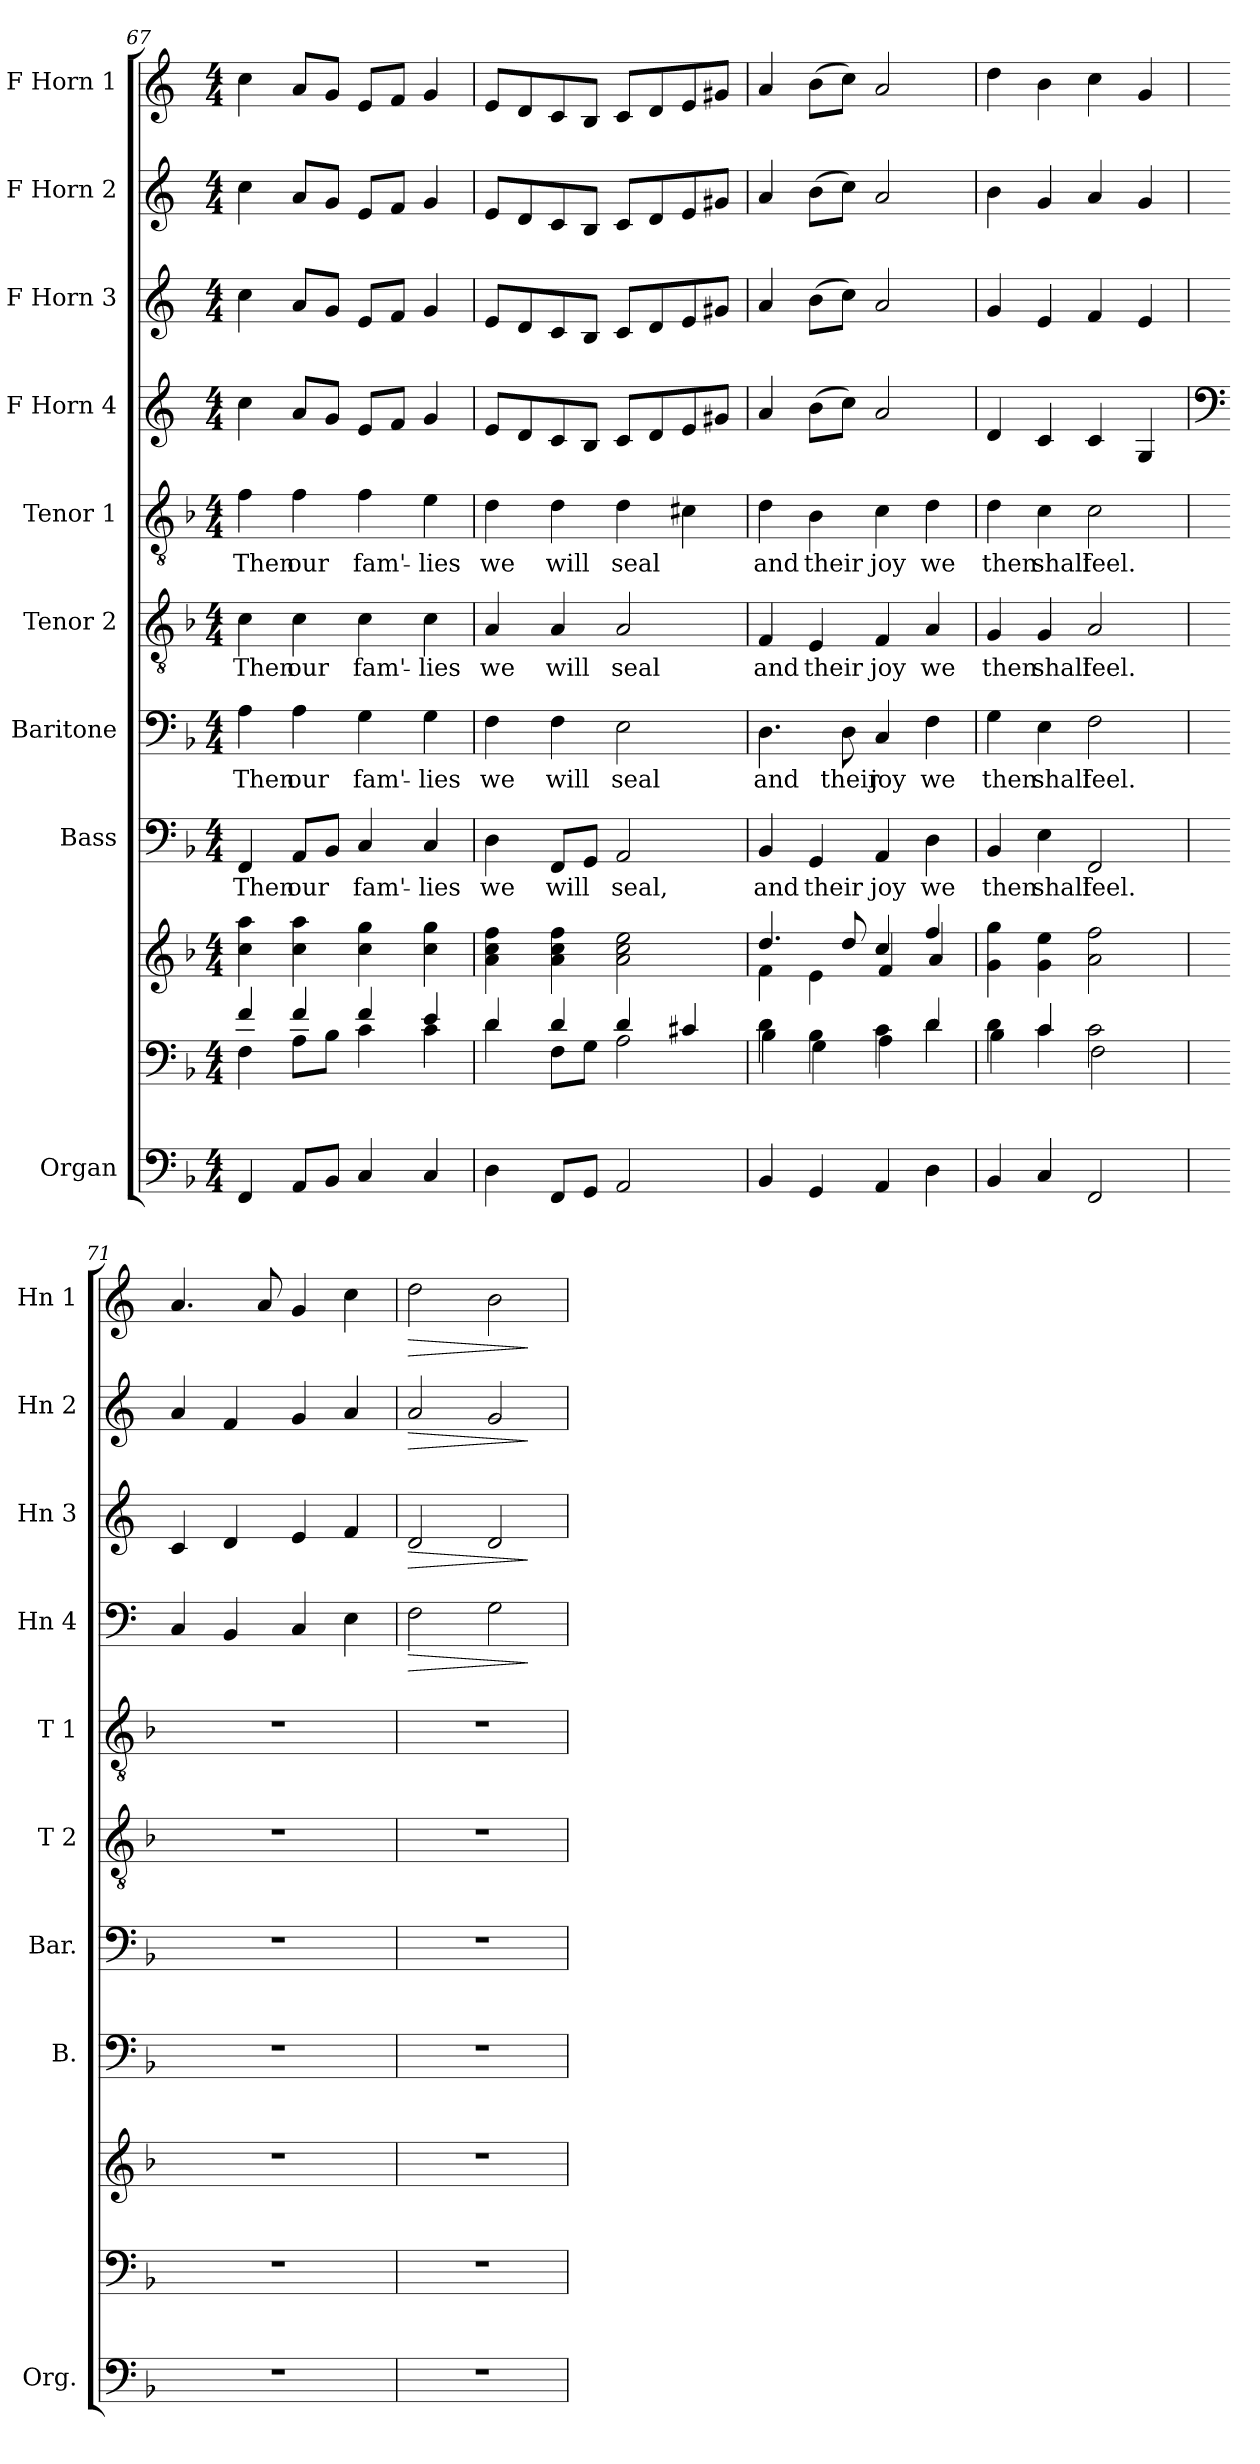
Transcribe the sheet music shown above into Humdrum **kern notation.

**kern	**kern	**kern	**kern	**text	**kern	**text	**kern	**text	**kern	**text	**kern	**dynam	**kern	**dynam	**kern	**dynam	**kern	**dynam
*part9	*part9	*part9	*part8	*part8	*part7	*part7	*part6	*part6	*part5	*part5	*part4	*part4	*part3	*part3	*part2	*part2	*part1	*part1
*staff11	*staff10	*staff9	*staff8	*staff8	*staff7	*staff7	*staff6	*staff6	*staff5	*staff5	*staff4	*staff4	*staff3	*staff3	*staff2	*staff2	*staff1	*staff1
*I"Organ	*	*	*I"Bass	*	*I"Baritone	*	*I"Tenor 2	*	*I"Tenor 1	*	*I"F Horn 4	*	*I"F Horn 3	*	*I"F Horn 2	*	*I"F Horn 1	*
*I'Org.	*	*	*I'B.	*	*I'Bar.	*	*I'T 2	*	*I'T 1	*	*I'Hn 4	*	*I'Hn 3	*	*I'Hn 2	*	*I'Hn 1	*
*clefF4	*clefF4	*clefG2	*clefF4	*	*clefF4	*	*clefGv2	*	*clefGv2	*	*clefG2	*	*clefG2	*	*clefG2	*	*clefG2	*
*	*	*	*	*	*	*	*	*	*	*	*ITrd4c7	*	*ITrd4c7	*	*ITrd4c7	*	*ITrd4c7	*
*k[b-]	*k[b-]	*k[b-]	*k[b-]	*	*k[b-]	*	*k[b-]	*	*k[b-]	*	*k[b-]	*	*k[b-]	*	*k[b-]	*	*k[b-]	*
*M4/4	*M4/4	*M4/4	*M4/4	*	*M4/4	*	*M4/4	*	*M4/4	*	*M4/4	*	*M4/4	*	*M4/4	*	*M4/4	*
=67	=67	=67	=67	=67	=67	=67	=67	=67	=67	=67	=67	=67	=67	=67	=67	=67	=67	=67
*	*^	*	*	*	*	*	*	*	*	*	*	*	*	*	*	*	*	*
!	!	!	!	!	!LO:LY:b	!	!LO:LY:b	!	!LO:LY:b	!	!LO:LY:b	!	!	!	!	!	!	!	!
4FF/	4f/	4F\	4cc\ 4aa\	4FF/	Then	4A\	Then	4c\	Then	4f\	Then	4f\	.	4f\	.	4f\	.	4f\	.
!	!	!	!	!	!LO:LY:b	!	!LO:LY:b	!	!LO:LY:b	!	!LO:LY:b	!	!	!	!	!	!	!	!
8AA/L	4f/	8A\L	4cc\ 4aa\	8AA/L	our	4A\	our	4c\	our	4f\	our	8d/L	.	8d/L	.	8d/L	.	8d/L	.
8BB-/J	.	8B-\J	.	8BB-/J	.	.	.	.	.	.	.	8c/J	.	8c/J	.	8c/J	.	8c/J	.
!	!	!	!	!	!LO:LY:b	!	!LO:LY:b	!	!LO:LY:b	!	!LO:LY:b	!	!	!	!	!	!	!	!
4C/	4f/	4c\	4cc\ 4gg\	4C/	fam'-	4G\	fam'-	4c\	fam'-	4f\	fam'-	8A/L	.	8A/L	.	8A/L	.	8A/L	.
.	.	.	.	.	.	.	.	.	.	.	.	8B-/J	.	8B-/J	.	8B-/J	.	8B-/J	.
!	!	!	!	!	!LO:LY:b	!	!LO:LY:b	!	!LO:LY:b	!	!LO:LY:b	!	!	!	!	!	!	!	!
4C/	4e/	4c\	4cc\ 4gg\	4C/	-lies	4G\	-lies	4c\	-lies	4e\	-lies	4c/	.	4c/	.	4c/	.	4c/	.
=68	=68	=68	=68	=68	=68	=68	=68	=68	=68	=68	=68	=68	=68	=68	=68	=68	=68	=68	=68
!	!	!	!	!	!LO:LY:b	!	!LO:LY:b	!	!LO:LY:b	!	!LO:LY:b	!	!	!	!	!	!	!	!
4D\	4d/	4d\	4a\ 4cc\ 4ff\	4D\	we	4F\	we	4A/	we	4d\	we	8A/L	.	8A/L	.	8A/L	.	8A/L	.
.	.	.	.	.	.	.	.	.	.	.	.	8G/	.	8G/	.	8G/	.	8G/	.
!	!	!	!	!	!LO:LY:b	!	!LO:LY:b	!	!LO:LY:b	!	!LO:LY:b	!	!	!	!	!	!	!	!
8FF/L	4d/	8F\L	4a\ 4cc\ 4ff\	8FF/L	will	4F\	will	4A/	will	4d\	will	8F/	.	8F/	.	8F/	.	8F/	.
8GG/J	.	8G\J	.	8GG/J	.	.	.	.	.	.	.	8E/J	.	8E/J	.	8E/J	.	8E/J	.
!	!	!	!	!	!LO:LY:b	!	!LO:LY:b	!	!LO:LY:b	!	!LO:LY:b	!	!	!	!	!	!	!	!
2AA/	4d/	2A\	2a\ 2cc\ 2ee\	2AA/	seal,	2E\	seal	2A/	seal	4d\	seal	8F/L	.	8F/L	.	8F/L	.	8F/L	.
.	.	.	.	.	.	.	.	.	.	.	.	8G/	.	8G/	.	8G/	.	8G/	.
.	4c#X/	.	.	.	.	.	.	.	.	4c#X\	.	8A/	.	8A/	.	8A/	.	8A/	.
.	.	.	.	.	.	.	.	.	.	.	.	8c#X/J	.	8c#X/J	.	8c#X/J	.	8c#X/J	.
!!LO:PB:g=z
=69	=69	=69	=69	=69	=69	=69	=69	=69	=69	=69	=69	=69	=69	=69	=69	=69	=69	=69	=69
*	*	*	*^	*	*	*	*	*	*	*	*	*	*	*	*	*	*	*	*
!	!	!	!	!	!	!LO:LY:b	!	!LO:LY:b	!	!LO:LY:b	!	!LO:LY:b	!	!	!	!	!	!	!	!
4BB-/	4d\	4B-\	4.dd/	4f\	4BB-/	and	4.D\	and	4F/	and	4d\	and	4d/	.	4d/	.	4d/	.	4d/	.
!	!	!	!	!	!	!LO:LY:b	!	!	!	!LO:LY:b	!	!LO:LY:b	!	!	!	!	!	!	!	!
4GG/	4B-\	4G\	.	4e\	4GG/	their	.	.	4E/	their	4B-\	their	(8e\L	.	(8e\L	.	(8e\L	.	(8e\L	.
!	!	!	!	!	!	!	!	!LO:LY:b	!	!	!	!	!	!	!	!	!	!	!	!
.	.	.	8dd/	.	.	.	8D\	their	.	.	.	.	8f\J)	.	8f\J)	.	8f\J)	.	8f\J)	.
!	!	!	!	!	!	!LO:LY:b	!	!LO:LY:b	!	!LO:LY:b	!	!LO:LY:b	!	!	!	!	!	!	!	!
4AA/	4c\	4A\	4cc/	4f/	4AA/	joy	4C/	joy	4F/	joy	4c\	joy	2d/	.	2d/	.	2d/	.	2d/	.
!	!	!	!	!	!	!LO:LY:b	!	!LO:LY:b	!	!LO:LY:b	!	!LO:LY:b	!	!	!	!	!	!	!	!
4D\	4d/	4d\	4ff/	4a/	4D\	we	4F\	we	4A/	we	4d\	we	.	.	.	.	.	.	.	.
=70	=70	=70	=70	=70	=70	=70	=70	=70	=70	=70	=70	=70	=70	=70	=70	=70	=70	=70	=70	=70
!	!	!	!	!	!	!LO:LY:b	!	!LO:LY:b	!	!LO:LY:b	!	!LO:LY:b	!	!	!	!	!	!	!	!
*	*	*	*v	*v	*	*	*	*	*	*	*	*	*	*	*	*	*	*	*	*
4BB-/	4d\	4B-\	4g\ 4gg\	4BB-/	then	4G\	then	4G/	then	4d\	then	4G/	.	4c/	.	4e\	.	4g\	.
!	!	!	!	!	!LO:LY:b	!	!LO:LY:b	!	!LO:LY:b	!	!LO:LY:b	!	!	!	!	!	!	!	!
4C/	4c/	4c\	4g\ 4ee\	4E\	shall	4E\	shall	4G/	shall	4c\	shall	4F/	.	4A/	.	4c/	.	4e\	.
!	!	!	!	!	!LO:LY:b	!	!LO:LY:b	!	!LO:LY:b	!	!LO:LY:b	!	!	!	!	!	!	!	!
2FF/	2c\	2F\	2a\ 2ff\	2FF/	feel.	2F\	feel.	2A/	feel.	2c\	feel.	4F/	.	4B-/	.	4d/	.	4f\	.
.	.	.	.	.	.	.	.	.	.	.	.	4C/	.	4A/	.	4c/	.	4c/	.
*	*v	*v	*	*	*	*	*	*	*	*	*	*	*	*	*	*	*	*	*
=71	=71	=71	=71	=71	=71	=71	=71	=71	=71	=71	=71	=71	=71	=71	=71	=71	=71	=71
*	*	*	*	*	*	*	*	*	*	*	*clefF4	*	*	*	*	*	*	*
1r	1r	1r	1r	.	1r	.	1r	.	1r	.	4FF/	.	4F/	.	4d/	.	4.d/	.
.	.	.	.	.	.	.	.	.	.	.	4EE/	.	4G/	.	4B-/	.	.	.
.	.	.	.	.	.	.	.	.	.	.	.	.	.	.	.	.	8d/	.
.	.	.	.	.	.	.	.	.	.	.	4FF/	.	4A/	.	4c/	.	4c/	.
.	.	.	.	.	.	.	.	.	.	.	4AA\	.	4B-/	.	4d/	.	4f\	.
=72	=72	=72	=72	=72	=72	=72	=72	=72	=72	=72	=72	=72	=72	=72	=72	=72	=72	=72
!	!	!	!	!	!	!	!	!	!	!	!	!LO:HP:b	!	!LO:HP:b	!	!LO:HP:b	!	!LO:HP:b
1r	1r	1r	1r	.	1r	.	1r	.	1r	.	2BB-\	>	2G/	>	2d/	>	2g\	>
.	.	.	.	.	.	.	.	.	.	.	2C\	.	2G/	.	2c/	.	2e\	.
.	.	.	.	.	.	.	.	.	.	.	.	]	.	]	.	]	.	]
=	=	=	=	=	=	=	=	=	=	=	=	=	=	=	=	=	=	=
*-	*-	*-	*-	*-	*-	*-	*-	*-	*-	*-	*-	*-	*-	*-	*-	*-	*-	*-
